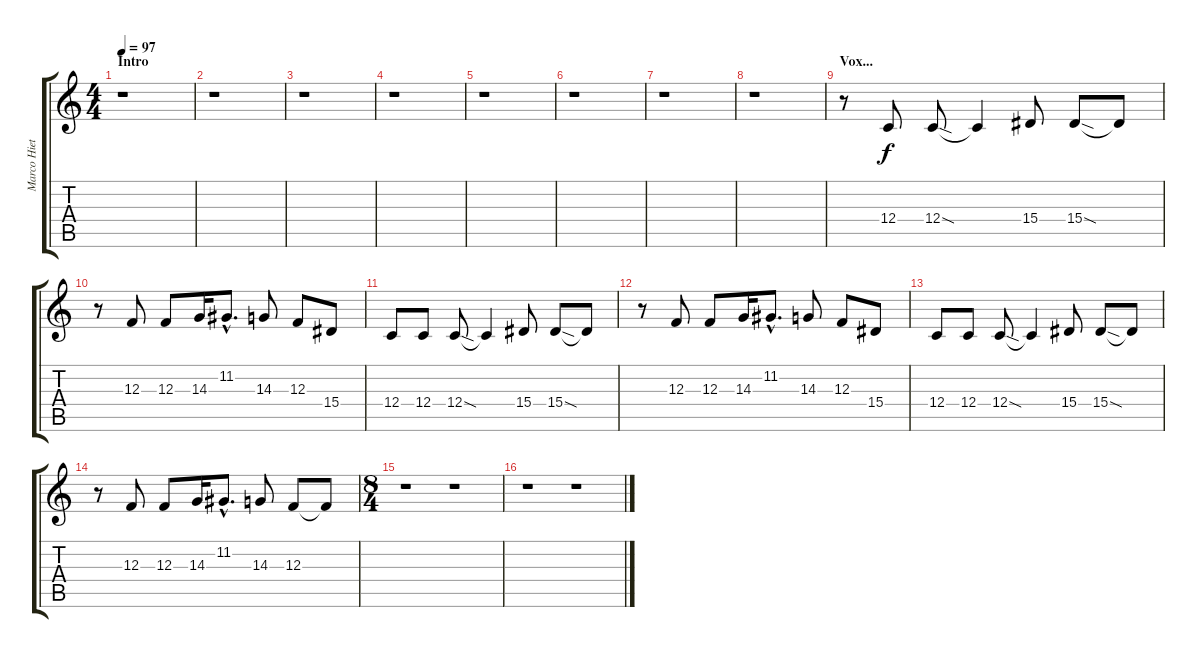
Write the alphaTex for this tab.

\track ("Marco Hietala - Vocals" "Marco Hiet") {instrument lead2sawtooth}
\staff {score tabs}
\tuning (D4 A3 F3 C3 G2 C2) {hide}
\ts (4 4)
\section ("" "Intro")
\tempo 97
\clef g2
\ks c
r.1{dy f instrument lead2sawtooth} |
r.1 |
r.1 |
r.1 |
r.1 |
r.1 |
r.1 |
r.1 |
\section ("" "Vox...")
r.8 12.4.8 12.4{sod}.8 12.4{t}.4 15.4.8 15.4{sod}.8 15.4{t}.8 |
r.8 12.3.8 12.3.8 14.3.16 11.2{hac}.8{d} 14.3.8 12.3.8 15.4.8 |
12.4.8 12.4.8 12.4{sod}.8 12.4{t}.4 15.4.8 15.4{sod}.8 15.4{t}.8 |
r.8 12.3.8 12.3.8 14.3.16 11.2{hac}.8{d} 14.3.8 12.3.8 15.4.8 |
12.4.8 12.4.8 12.4{sod}.8 12.4{t}.4 15.4.8 15.4{sod}.8 15.4{t}.8 |
r.8 12.3.8 12.3.8 14.3.16 11.2{hac}.8{d} 14.3.8 12.3.8 12.3{t}.8 |
\ts (8 4)
r.1 r.1 |
r.1 r.1
